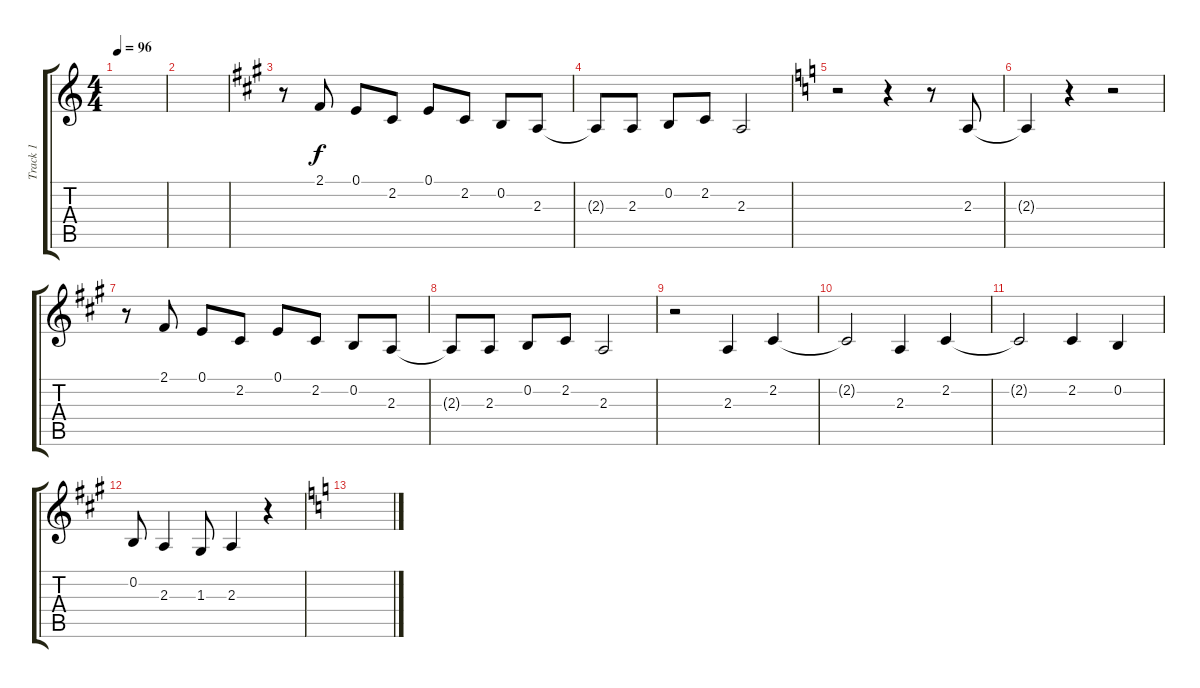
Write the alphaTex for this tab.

\track ("Track 1" "Track 1") {instrument oboe}
\staff {score tabs}
\tuning (E4 B3 G3 D3 A2 E2) {hide}
\ts (4 4)
\tempo 96
\clef g2
\ks c
|
|
\ks a
r.8 2.1.8 0.1.8 2.2.8 0.1.8 2.2.8 0.2.8 2.3.8 |
2.3{t}.8 2.3.8 0.2.8 2.2.8 2.3.2 |
\ks c
r.2 r.4 r.8 2.3.8 |
2.3{t}.4 r.4 r.2 |
\ks a
r.8 2.1.8 0.1.8 2.2.8 0.1.8 2.2.8 0.2.8 2.3.8 |
2.3{t}.8 2.3.8 0.2.8 2.2.8 2.3.2 |
r.2 2.3.4 2.2.4 |
2.2{t}.2 2.3.4 2.2.4 |
2.2{t}.2 2.2.4 0.2.4 |
0.2.8 2.3.4 1.3.8 2.3.4 r.4 |
\ks c
